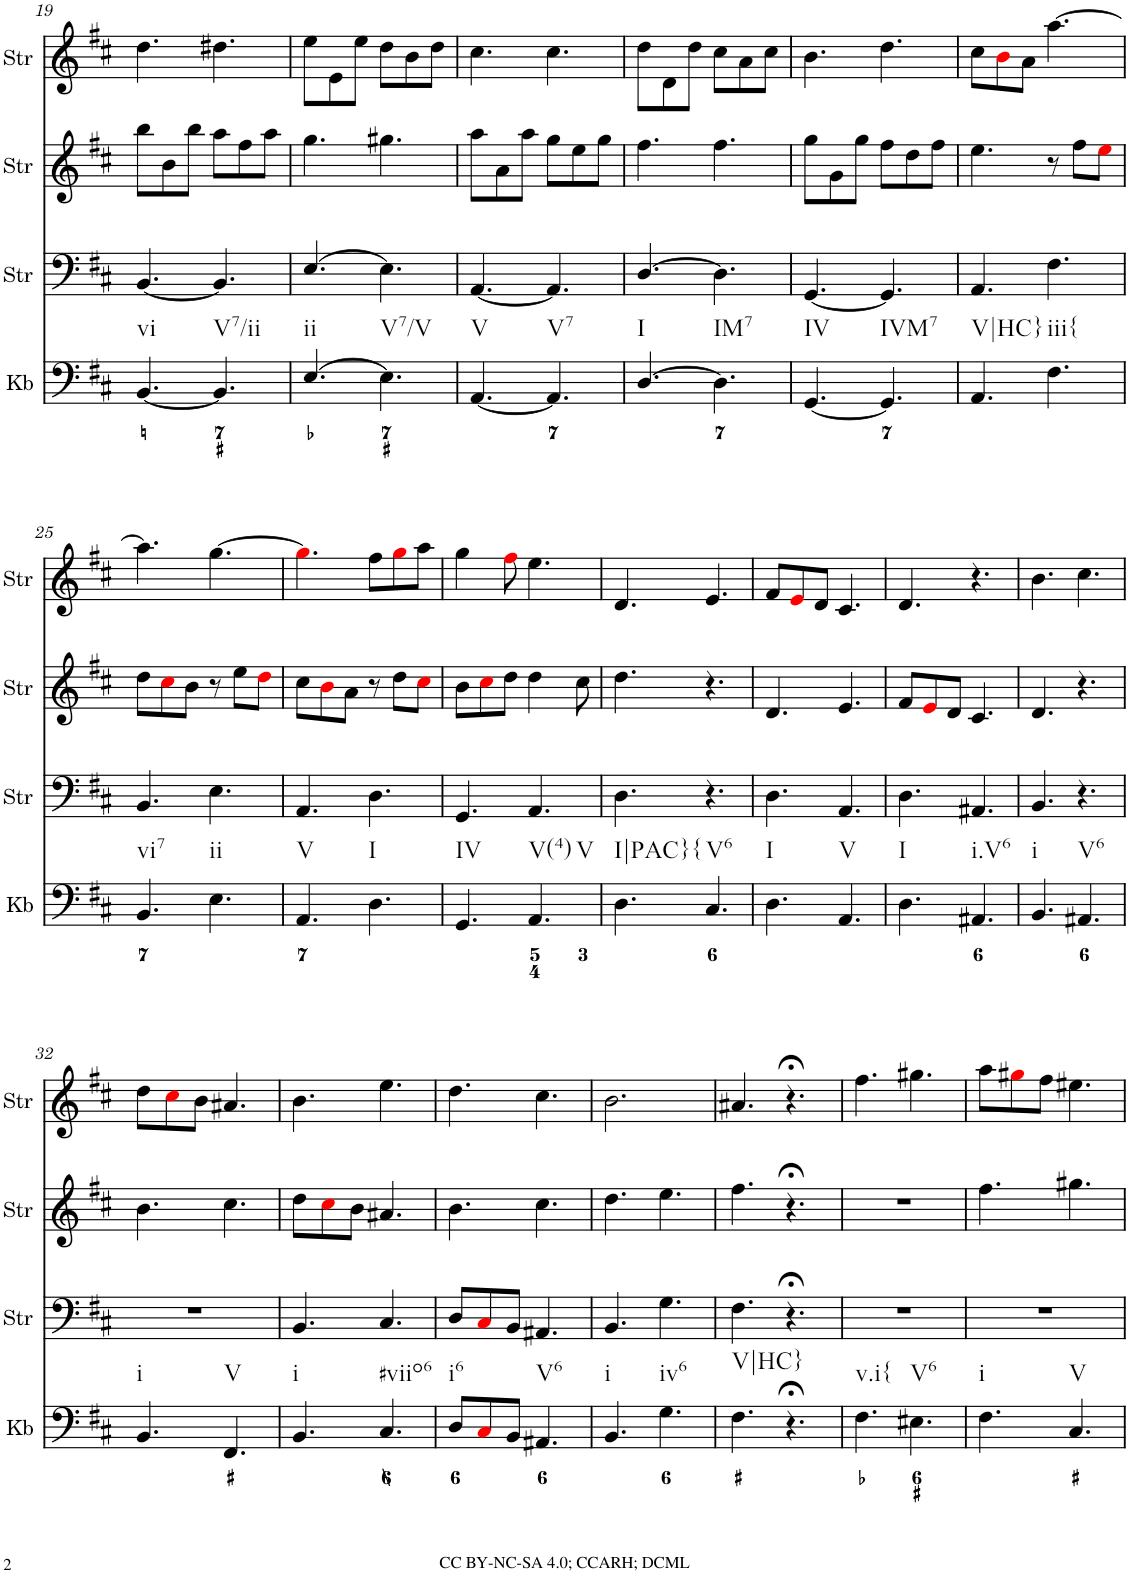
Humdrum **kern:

**kern	**kern	**kern	**kern
*part4	*part3	*part2	*part1
*staff4	*staff3	*staff2	*staff1
*I"Keyboard	*I"StringInstrument	*I"StringInstrument	*I"StringInstrument
*I'Kb	*I'Str	*I'Str	*I'Str
!!LO:PB:g=z
*clefF4	*clefF4	*clefG2	*clefG2
*k[f#c#]	*k[f#c#]	*k[f#c#]	*k[f#c#]
*M6/8	*M6/8	*M6/8	*M6/8
=19	=19	=19	=19
!LO:TX:b:t=vi	!	!	!
[4.BB/	[4.BB/	8bb\L	4.dd\
.	.	8b\	.
.	.	8bb\J	.
!LO:TX:b:t=V7/ii	!	!	!
4.BB/]	4.BB/]	8aa\L	4.dd#X\
.	.	8ff#\	.
.	.	8aa\J	.
=20	=20	=20	=20
!LO:TX:b:t=ii	!	!	!
[4.E/	[4.E/	4.gg\	8ee\L
.	.	.	8e\
.	.	.	8ee\J
!LO:TX:b:t=V7/V	!	!	!
4.E\]	4.E\]	4.gg#X\	8dd\L
.	.	.	8b\
.	.	.	8dd\J
=21	=21	=21	=21
!LO:TX:b:t=V	!	!	!
[4.AA/	[4.AA/	8aa\L	4.cc#\
.	.	8a\	.
.	.	8aa\J	.
!LO:TX:b:t=V7	!	!	!
4.AA/]	4.AA/]	8gg\L	4.cc#\
.	.	8ee\	.
.	.	8gg\J	.
=22	=22	=22	=22
!LO:TX:b:t=I	!	!	!
[4.D/	[4.D/	4.ff#\	8dd\L
.	.	.	8d\
.	.	.	8dd\J
!LO:TX:b:t=IM7	!	!	!
4.D\]	4.D\]	4.ff#\	8cc#\L
.	.	.	8a\
.	.	.	8cc#\J
=23	=23	=23	=23
!LO:TX:b:t=IV	!	!	!
[4.GG/	[4.GG/	8gg\L	4.b\
.	.	8g\	.
.	.	8gg\J	.
!LO:TX:b:t=IVM7	!	!	!
4.GG/]	4.GG/]	8ff#\L	4.dd\
.	.	8dd\	.
.	.	8ff#\J	.
=24	=24	=24	=24
!LO:TX:b:t=V|HC}	!	!	!
4.AA/	4.AA/	4.ee\	8cc#\L
.	.	.	8bi\
.	.	.	8a\J
!LO:TX:b:t=iii{	!	!	!
4.F#\	4.F#\	8r	[4.aa\
.	.	8ff#\L	.
.	.	8eei\J	.
!!LO:LB:g=z
=25	=25	=25	=25
!LO:TX:b:t=vi7	!	!	!
4.BB/	4.BB/	8dd\L	4.aa\]
.	.	8cc#i\	.
.	.	8b\J	.
!LO:TX:b:t=ii	!	!	!
4.E\	4.E\	8r	[4.gg\
.	.	8ee\L	.
.	.	8ddi\J	.
=26	=26	=26	=26
!LO:TX:b:t=V	!	!	!
4.AA/	4.AA/	8cc#\L	4.ggi\]
.	.	8bi\	.
.	.	8a\J	.
!LO:TX:b:t=I	!	!	!
4.D\	4.D\	8r	8ff#\L
.	.	8dd\L	8ggi\
.	.	8cc#i\J	8aa\J
=27	=27	=27	=27
!LO:TX:b:t=IV	!	!	!
4.GG/	4.GG/	8b\L	4gg\
.	.	8cc#i\	.
.	.	8dd\J	8ff#i\
!LO:TX:b:t=V(4)	!	!	!
!LO:TX:b:t=V	!	!	!
4.AA/	4.AA/	4dd\	4.ee\
.	.	8cc#\	.
=28	=28	=28	=28
!LO:TX:b:t=I|PAC}{	!	!	!
4.D\	4.D\	4.dd\	4.d/
!LO:TX:b:t=V6	!	!	!
4.C#/	4.r	4.r	4.e/
=29	=29	=29	=29
!LO:TX:b:t=I	!	!	!
4.D\	4.D\	4.d/	8f#/L
.	.	.	8ei/
.	.	.	8d/J
!LO:TX:b:t=V	!	!	!
4.AA/	4.AA/	4.e/	4.c#/
=30	=30	=30	=30
!LO:TX:b:t=I	!	!	!
4.D\	4.D\	8f#/L	4.d/
.	.	8ei/	.
.	.	8d/J	.
!LO:TX:b:t=i.V6	!	!	!
4.AA#X/	4.AA#X/	4.c#/	4.r
=31	=31	=31	=31
!LO:TX:b:t=i	!	!	!
4.BB/	4.BB/	4.d/	4.b\
!LO:TX:b:t=V6	!	!	!
4.AA#X/	4.r	4.r	4.cc#\
!!LO:LB:g=z
=32	=32	=32	=32
!LO:TX:b:t=i	!	!	!
4.BB/	2.r	4.b\	8dd\L
.	.	.	8cc#i\
.	.	.	8b\J
!LO:TX:b:t=V	!	!	!
4.FF#/	.	4.cc#\	4.a#X/
=33	=33	=33	=33
!LO:TX:b:t=i	!	!	!
4.BB/	4.BB/	8dd\L	4.b\
.	.	8cc#i\	.
.	.	8b\J	.
!LO:TX:b:t=#viio6	!	!	!
4.C#/	4.C#/	4.a#X/	4.ee\
=34	=34	=34	=34
!LO:TX:b:t=i6	!	!	!
8D/L	8D/L	4.b\	4.dd\
8C#i/	8C#i/	.	.
8BB/J	8BB/J	.	.
!LO:TX:b:t=V6	!	!	!
4.AA#X/	4.AA#X/	4.cc#\	4.cc#\
=35	=35	=35	=35
!LO:TX:b:t=i	!	!	!
4.BB/	4.BB/	4.dd\	2.b\
!LO:TX:b:t=iv6	!	!	!
4.G\	4.G\	4.ee\	.
=36	=36	=36	=36
!LO:TX:b:t=V|HC}	!	!	!
4.F#\	4.F#\	4.ff#\	4.a#X/
4.r;<	4.r;<	4.r;<	4.r;<
=37	=37	=37	=37
!LO:TX:b:t=v.i{	!	!	!
4.F#\	2.r	2.r	4.ff#\
!LO:TX:b:t=V6	!	!	!
4.E#X\	.	.	4.gg#X\
=38	=38	=38	=38
!LO:TX:b:t=i	!	!	!
4.F#\	2.r	4.ff#\	8aa\L
.	.	.	8gg#Xi\
.	.	.	8ff#\J
!LO:TX:b:t=V	!	!	!
4.C#/	.	4.gg#X\	4.ee#X\
=	=	=	=
*-	*-	*-	*-
